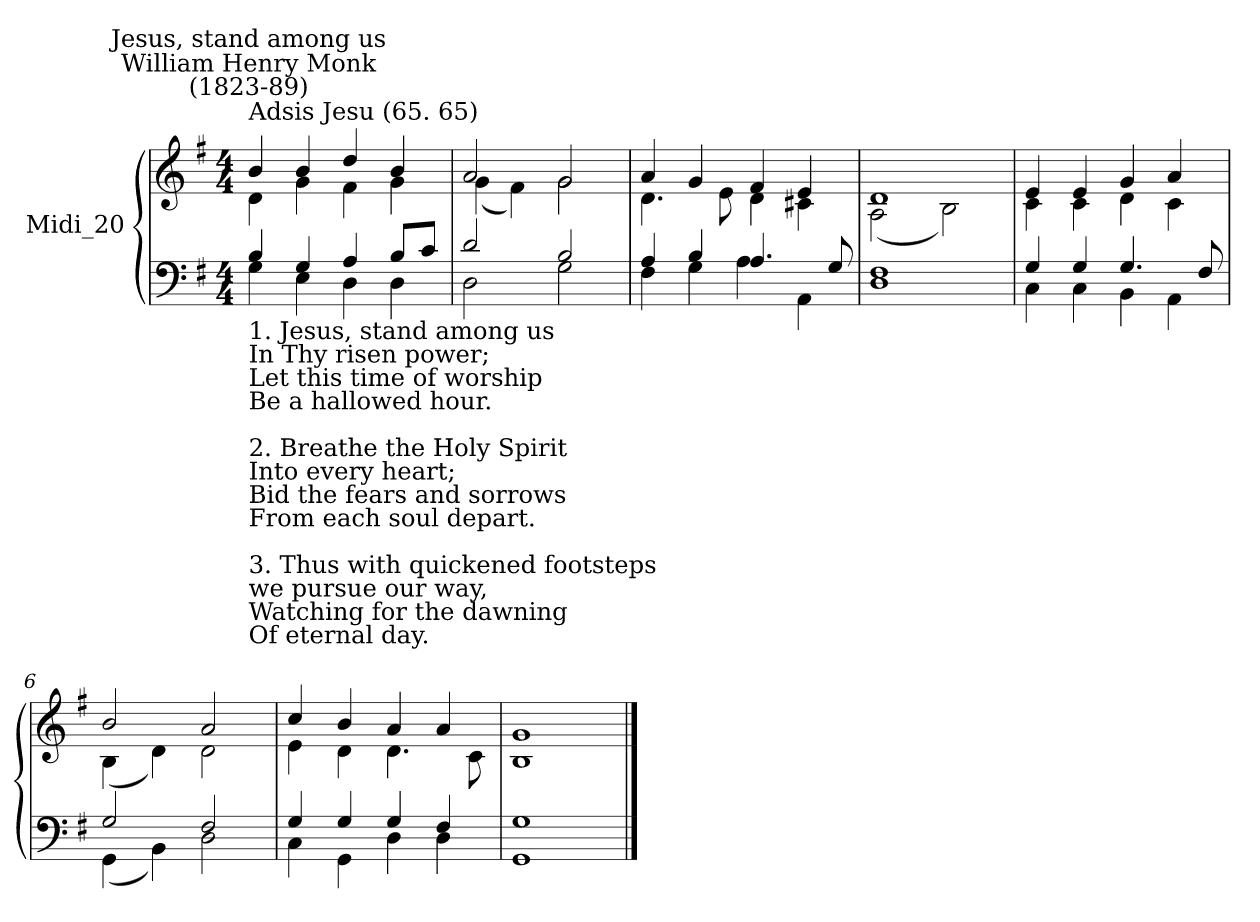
**kern	**kern
*part2	*part1
*staff2	*staff1
*I"Midi_20	*I"Midi_20
*clefF4	*clefG2
*k[f#]	*k[f#]
*G:	*G:
*M4/4	*M4/4
=1	=1
*^	*^
!	!	!LO:TX:a:t=Adsis Jesu (65. 65)	!
!	!	!LO:TX:a:cj:t=William Henry Monk\n(1823-89)	!
!	!	!LO:TX:a:cj:t=Jesus, stand among us	!
!LO:TX:b:t=1. Jesus, stand among us\nIn Thy risen power;\nLet this time of worship\nBe a hallowed hour.\n\n2. Breathe the Holy Spirit\nInto every heart;\nBid the fears and sorrows\nFrom each soul depart.\n\n3. Thus with quickened footsteps\nwe pursue our way,\nWatching for the dawning\nOf eternal day.	!	!	!
4B/	4G\	4b/	4d\
4G/	4E\	4b/	4g\
4A/	4D\	4dd/	4f#\
8B/L	4D\	4b/	4g\
8c/J	.	.	.
=2	=2	=2	=2
2d/	2D\	2a/	(<4g\
.	.	.	4f#\)
2B/	2G\	2g/	2g\
=3	=3	=3	=3
4A/	4F#\	4a/	4.d\
4B/	4G\	4g/	.
.	.	.	8e\
4.A/	4A\	4f#/	4d\
.	4AA\	4e/	4c#X\
8G/	.	.	.
=4	=4	=4	=4
1F#/	1D\	1d/	(<2A\
.	.	.	2B\)
=5	=5	=5	=5
4G/	4C\	4e/	4c\
4G/	4C\	4e/	4c\
4.G/	4BB\	4g/	4d\
.	4AA\	4a/	4c\
8F#/	.	.	.
=6	=6	=6	=6
2G/	(<4GG\	2b/	(<4B\
.	4BB\)	.	4d\)
2F#/	2D\	2a/	2d\
=7	=7	=7	=7
4G/	4C\	4cc/	4e\
4G/	4GG\	4b/	4d\
4G/	4D\	4a/	4.d\
4F#/	4D\	4a/	.
.	.	.	8c\
=8	=8	=8	=8
1G/	1GG\	1g/	1B\
*v	*v	*	*
*	*v	*v
==	==
*-	*-
